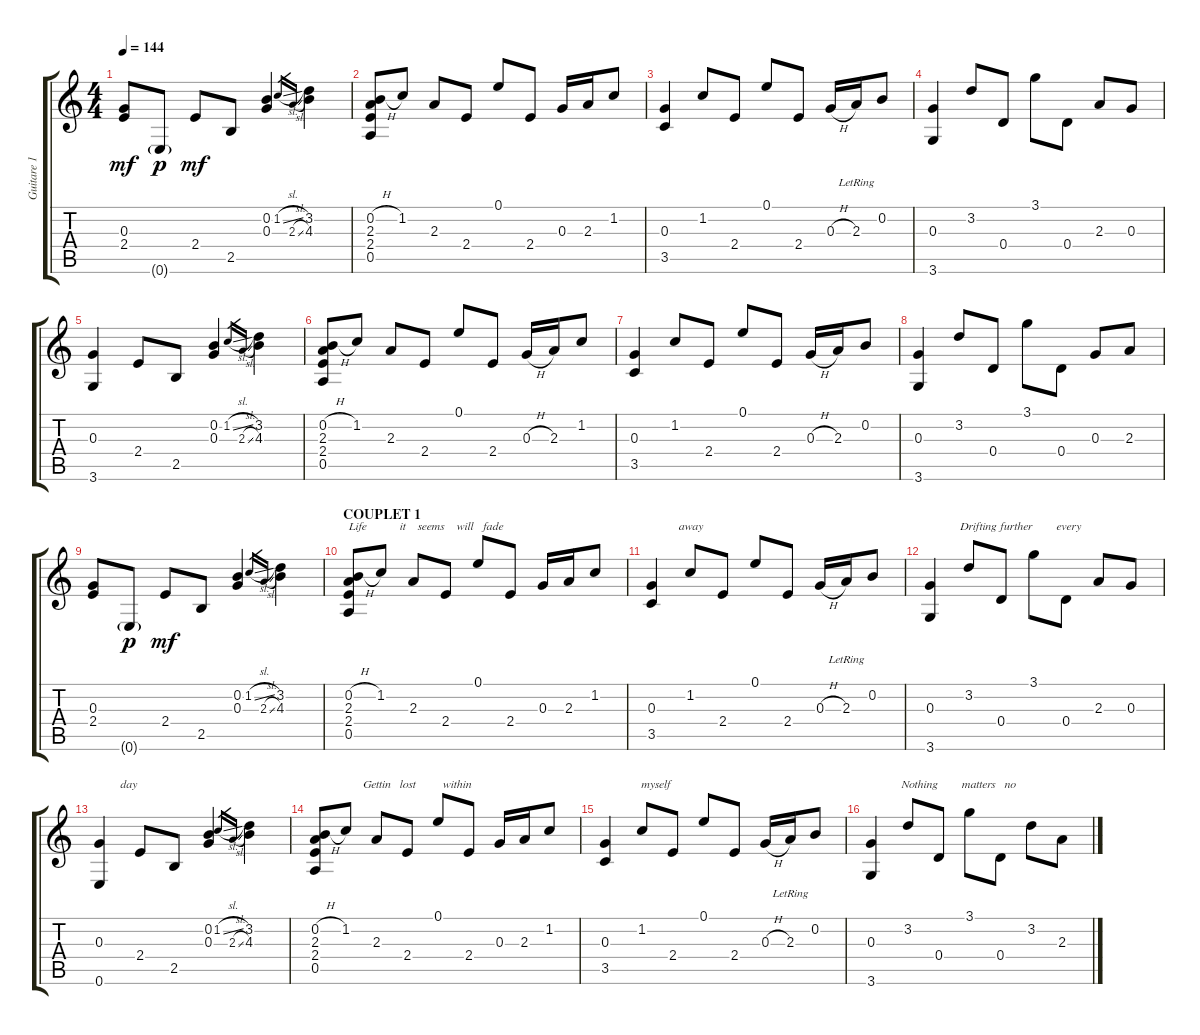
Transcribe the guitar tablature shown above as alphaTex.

\track ("Guitare 1  ( Acoustique )" "Guitare 1 ") {instrument acousticguitarsteel}
\staff {score tabs}
\tuning (E4 B3 G3 D3 A2 E2) {hide}
\ts (4 4)
\tempo 144
\clef g2
\ks c
(0.3 2.4).8{dy mf} 0.6{g}.8{dy p} 2.4.8{dy mf} 2.5.8 (0.2 0.3).4 1.2{sl}.16{gr} 2.3{sl}.16{gr} (3.2 4.3).4 |
(0.2{h} 2.3 2.4 0.5).8 1.2.8 2.3.8 2.4.8 0.1.8 2.4.8 0.3.16 2.3.16 1.2.8 |
(0.3 3.5).4 1.2.8 2.4.8 0.1.8 2.4.8 0.3{h}.16 2.3{lr}.16 0.2.8 |
(0.3 3.6).4 3.2.8 0.4.8 3.1.8 0.4.8 2.3.8 0.3.8 |
(0.3 3.6).4 2.4.8 2.5.8 (0.2 0.3).4 1.2{sl}.16{gr} 2.3{sl}.16{gr} (3.2 4.3).4 |
(0.2{h} 2.3 2.4 0.5).8 1.2.8 2.3.8 2.4.8 0.1.8 2.4.8 0.3{h}.16 2.3.16 1.2.8 |
(0.3 3.5).4 1.2.8 2.4.8 0.1.8 2.4.8 0.3{h}.16 2.3.16 0.2.8 |
(0.3 3.6).4 3.2.8 0.4.8 3.1.8 0.4.8 0.3.8 2.3.8 |
(0.3 2.4).8 0.6{g}.8{dy p} 2.4.8{dy mf} 2.5.8 (0.2 0.3).4 1.2{sl}.16{gr} 2.3{sl}.16{gr} (3.2 4.3).4 |
\section ("" "COUPLET 1")
(0.2{h} 2.3 2.4 0.5).8{txt "Life           it    seems    will   fade"} 1.2.8 2.3.8 2.4.8 0.1.8 2.4.8 0.3.16 2.3.16 1.2.8 |
(0.3 3.5).4{txt "         away"} 1.2.8 2.4.8 0.1.8 2.4.8 0.3{h}.16 2.3{lr}.16 0.2.8 |
(0.3 3.6).4{txt "          Drifting further        every "} 3.2.8 0.4.8 3.1.8 0.4.8 2.3.8 0.3.8 |
(0.3 0.6).4{txt "       day"} 2.4.8 2.5.8 (0.2 0.3).4 1.2{sl}.16{gr} 2.3{sl}.16{gr} (3.2 4.3).4 |
(0.2{h} 2.3 2.4 0.5).8{txt "                Gettin   lost         within"} 1.2.8 2.3.8 2.4.8 0.1.8 2.4.8 0.3.16 2.3.16 1.2.8 |
(0.3 3.5).4{txt "            myself"} 1.2.8 2.4.8 0.1.8 2.4.8 0.3{h}.16 2.3{lr}.16 0.2.8 |
(0.3 3.6).4{txt "          Nothing        matters   no"} 3.2.8 0.4.8 3.1.8 0.4.8 3.2.8 2.3.8
